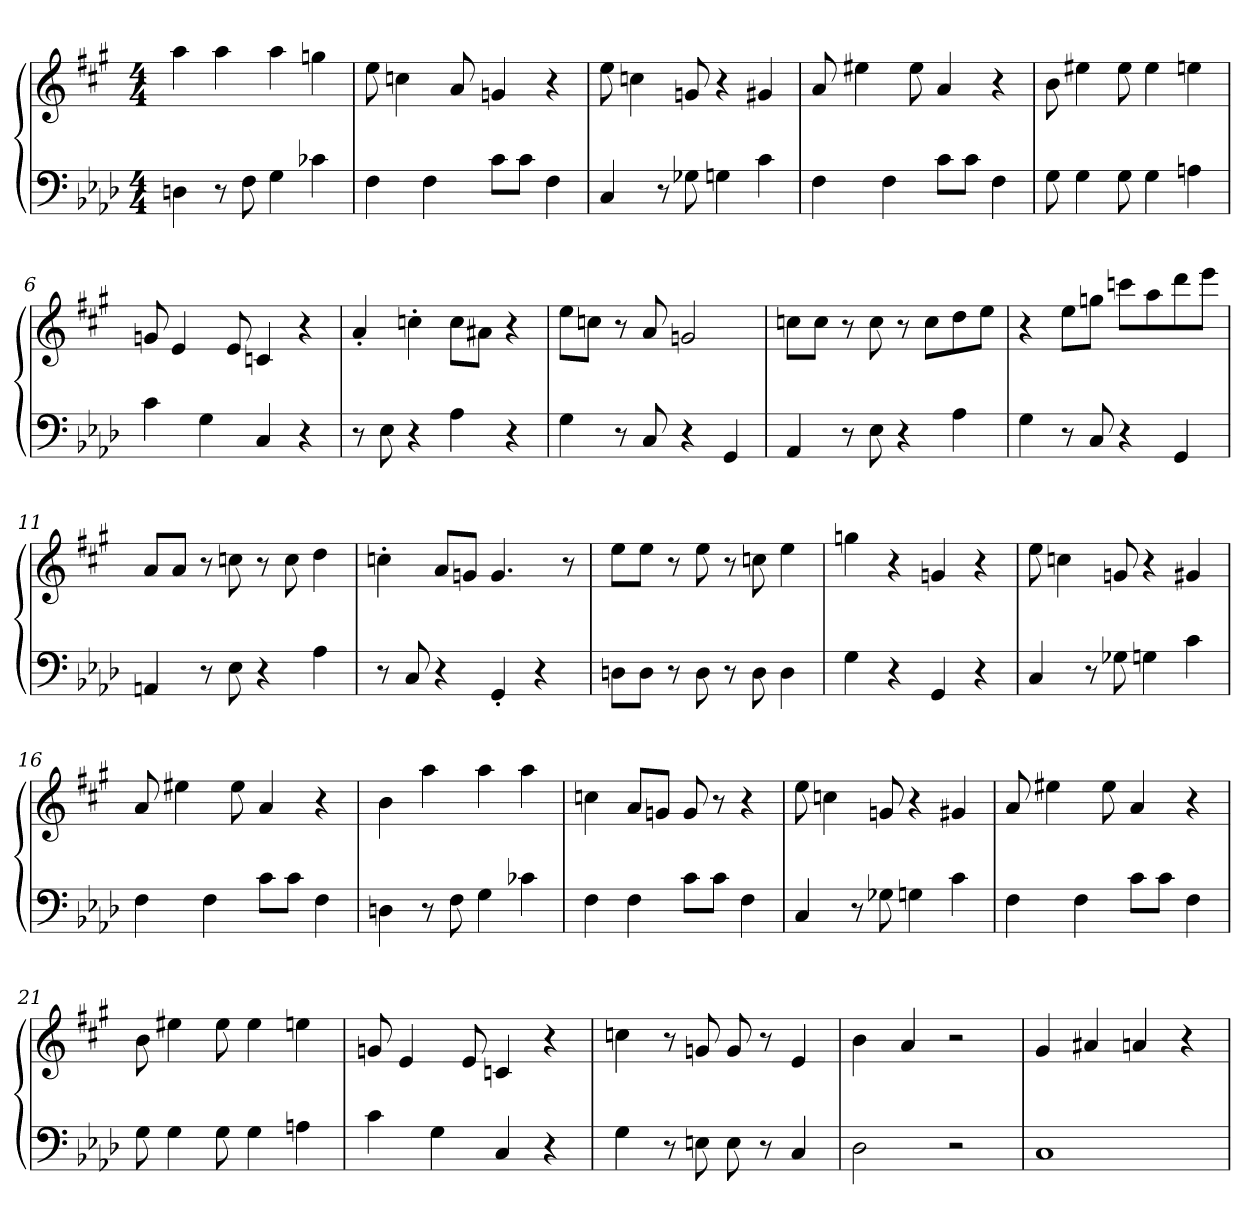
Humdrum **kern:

**kern	**kern
*part1	*part1
*staff2	*staff1
*clefF4	*clefG2
*k[b-e-a-d-]	*k[f#c#g#]
*M4/4	*M4/4
=1	=1
4Dn	4aa
8r	4aa
8F	.
4G	4aa
4c-X	4ggn
=2	=2
4F	8ee
.	4ccn
4F	.
.	8a
8cL	4gn
8cJ	.
4F	4r
=3	=3
4C	8ee
.	4ccn
8r	.
8G-X	8gn
4Gn	4r
4c	4g#X
=4	=4
4F	8a
.	4ee#X
4F	.
.	8ee#
8cL	4a
8cJ	.
4F	4r
=5	=5
8G	8b
4G	4ee#X
8G	8ee#
4G	4ee#
4An	4een
=6	=6
4c	8gn
.	4e
4G	.
.	8e
4C	4cn
4r	4r
=7	=7
8r	4a'
8E-	.
4r	4ccn'
4A-	8ccL
.	8a#XJ
4r	4r
=8	=8
4G	8eeL
.	8ccnJ
8r	8r
8C	8a
4r	2gn
4GG	.
=9	=9
4AA-	8ccnL
.	8ccJ
8r	8r
8E-	8cc
4r	8r
.	8ccL
4A-	8dd
.	8eeJ
=10	=10
4G	4r
8r	8eeL
8C	8ggnJ
4r	8cccnL
.	8aa
4GG	8ddd
.	8eeeJ
=11	=11
4AAn	8aL
.	8aJ
8r	8r
8E-	8ccn
4r	8r
.	8cc
4A-	4dd
=12	=12
8r	4ccn'
8C	.
4r	8aL
.	8gnJ
4GG'	4.g
4r	.
.	8r
=13	=13
8DnL	8eeL
8DJ	8eeJ
8r	8r
8D	8ee
8r	8r
8D	8ccn
4D	4ee
=14	=14
4G	4ggn
4r	4r
4GG	4gn
4r	4r
=15	=15
4C	8ee
.	4ccn
8r	.
8G-X	8gn
4Gn	4r
4c	4g#X
=16	=16
4F	8a
.	4ee#X
4F	.
.	8ee#
8cL	4a
8cJ	.
4F	4r
=17	=17
4Dn	4b
8r	4aa
8F	.
4G	4aa
4c-X	4aa
=18	=18
4F	4ccn
4F	8aL
.	8gnJ
8cL	8g
8cJ	8r
4F	4r
=19	=19
4C	8ee
.	4ccn
8r	.
8G-X	8gn
4Gn	4r
4c	4g#X
=20	=20
4F	8a
.	4ee#X
4F	.
.	8ee#
8cL	4a
8cJ	.
4F	4r
=21	=21
8G	8b
4G	4ee#X
8G	8ee#
4G	4ee#
4An	4een
=22	=22
4c	8gn
.	4e
4G	.
.	8e
4C	4cn
4r	4r
=23	=23
4G	4ccn
8r	8r
8En	8gn
8E	8g
8r	8r
4C	4e
=24	=24
2D-	4b
.	4a
2r	2r
=25	=25
1C	4g#
.	4a#X
.	4an
.	4r
=	=
*-	*-
